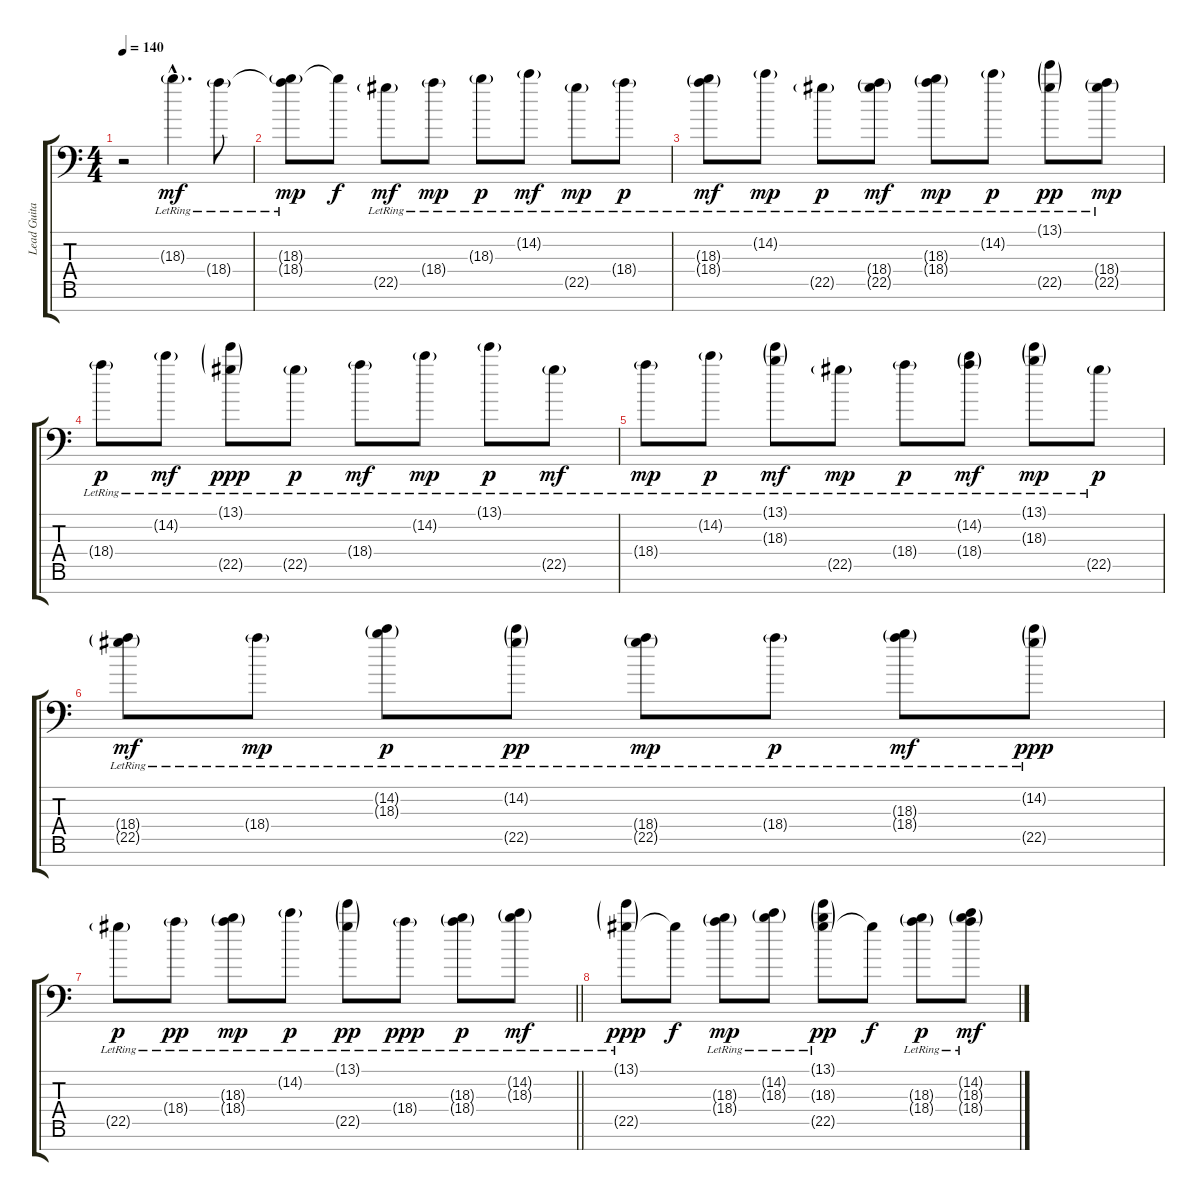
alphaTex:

\track ("Lead Guitar #2" "Lead Guita") {instrument electricguitarjazz}
\staff {score tabs}
\tuning (Eb4 Bb3 F3 Eb3 Bb2 F2 Ab1) {hide}
\ts (4 4)
\section ("" "")
\tempo 140
\clef f4
\ks c
r.2{dy mf instrument electricguitarjazz} 18.3{g hac lr}.4{d} 18.4{g lr}.8 |
(18.3{g lr} 18.4{t}).8{dy mp} 18.3{t}.8{dy f} 22.5{g lr}.8{dy mf} 18.4{g lr}.8{dy mp} 18.3{g lr}.8{dy p} 14.2{g lr}.8{dy mf} 22.5{g lr}.8{dy mp} 18.4{g lr}.8{dy p} |
(18.3{g lr} 18.4{g lr}).8{dy mf} 14.2{g lr}.8{dy mp} 22.5{g lr}.8{dy p} (18.4{g lr} 22.5{g lr}).8{dy mf} (18.3{g lr} 18.4{g lr}).8{dy mp} 14.2{g lr}.8{dy p} (13.1{g lr} 22.5{g lr}).8{dy pp} (18.4{g lr} 22.5{g lr}).8{dy mp} |
18.4{g lr}.8{dy p} 14.2{g lr}.8{dy mf} (13.1{g lr} 22.5{g lr}).8{dy ppp} 22.5{g lr}.8{dy p} 18.4{g lr}.8{dy mf} 14.2{g lr}.8{dy mp} 13.1{g lr}.8{dy p} 22.5{g lr}.8{dy mf} |
18.4{g lr}.8{dy mp} 14.2{g lr}.8{dy p} (13.1{g lr} 18.3{g lr}).8{dy mf} 22.5{g lr}.8{dy mp} 18.4{g lr}.8{dy p} (14.2{g lr} 18.4{g lr}).8{dy mf} (13.1{g lr} 18.3{g lr}).8{dy mp} 22.5{g lr}.8{dy p} |
(18.4{g lr} 22.5{g lr}).8{dy mf} 18.4{g lr}.8{dy mp} (14.2{g lr} 18.3{g lr}).8{dy p} (14.2{g lr} 22.5{g lr}).8{dy pp} (18.4{g lr} 22.5{g lr}).8{dy mp} 18.4{g lr}.8{dy p} (18.3{g lr} 18.4{g lr}).8{dy mf} (14.2{g lr} 22.5{g lr}).8{dy ppp} |
\barLineRight lightlight
22.5{g lr}.8{dy p} 18.4{g lr}.8{dy pp} (18.3{g lr} 18.4{g lr}).8{dy mp} 14.2{g lr}.8{dy p} (13.1{g lr} 22.5{g lr}).8{dy pp} 18.4{g lr}.8{dy ppp} (18.3{g lr} 18.4{g lr}).8{dy p} (14.2{g lr} 18.3{g lr}).8{dy mf} |
\section ("" "")
(13.1{g lr} 22.5{g lr}).8{dy ppp} 22.5{t}.8{dy f} (18.3{g lr} 18.4{g lr}).8{dy mp} (14.2{g lr} 18.3{g lr}).8 (13.1{g lr} 18.3{g lr} 22.5{g lr}).8{dy pp} 22.5{t}.8{dy f} (18.3{g lr} 18.4{g lr}).8{dy p} (14.2{g lr} 18.3{g lr} 18.4{g lr}).8{dy mf}
